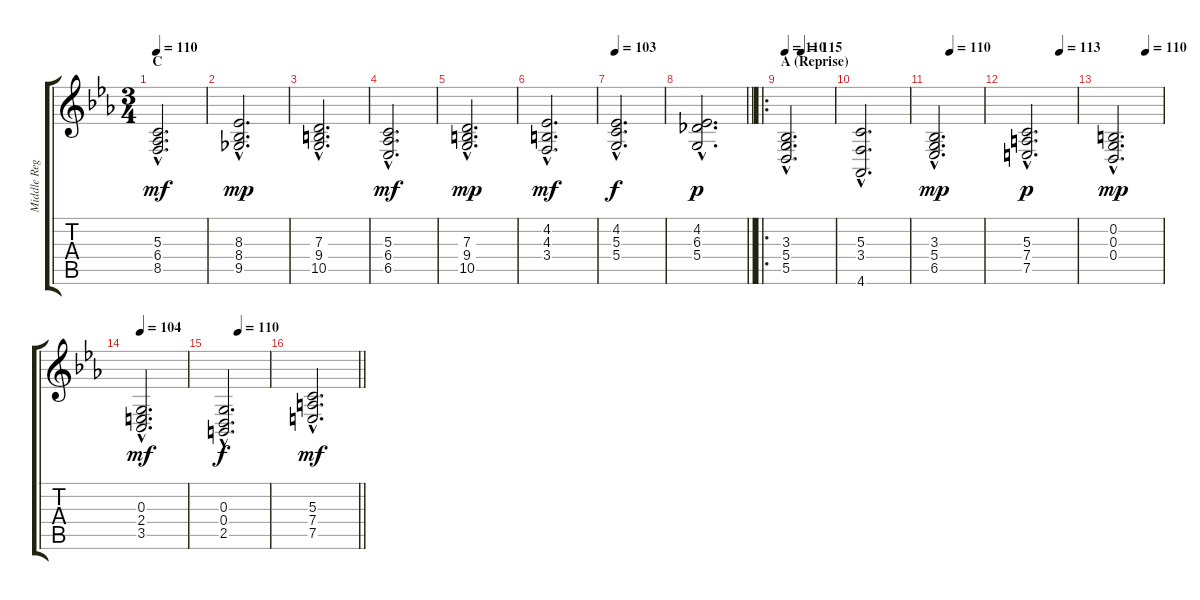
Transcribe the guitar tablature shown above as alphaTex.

\track ("Middle Register" "Middle Reg") {instrument vibraphone}
\staff {score tabs}
\tuning (E4 B3 G3 D3 A2 E2) {hide}
\ts (3 4)
\section ("" "C")
\tempo 110
\clef g2
\ks cminor
(5.3{hac} 6.4{hac} 8.5{hac}).2{d dy mf} |
(8.3{hac} 8.4{hac} 9.5{hac}).2{d dy mp} |
(7.3{hac} 9.4{hac} 10.5{hac}).2{d} |
(5.3{hac} 6.4{hac} 6.5{hac}).2{d dy mf} |
(7.3{hac} 9.4{hac} 10.5{hac}).2{d dy mp} |
(4.2{hac} 4.3{hac} 3.4{hac}).2{d dy mf} |
\tempo 103
(4.2{hac} 5.3{hac} 5.4{hac}).2{d dy f} |
\barLineRight lightlight
(4.2{hac} 6.3{hac} 5.4{hac}).2{d dy p} |
\ro
\section ("" "A (Reprise)")
\tempo 110
\tempo (115 0.3333333333333333)
(3.3{hac} 5.4{hac} 5.5{hac}).2{d} |
(5.3{hac} 3.4{hac} 4.6{hac}).2{d} |
\tempo (110 0.3333333333333333)
(3.3{hac} 5.4{hac} 6.5{hac}).2{d dy mp} |
\tempo (113 0.6666666666666666)
(5.3{hac} 7.4{hac} 7.5{hac}).2{d dy p} |
\tempo (110 0.6666666666666666)
(0.2{hac} 0.3{hac} 0.4{hac}).2{d dy mp} |
\tempo 104
(0.3{hac} 2.4{hac} 3.5{hac}).2{d dy mf} |
\tempo (110 0.3333333333333333)
(0.3{hac} 0.4{hac} 2.5{hac}).2{d dy f} |
\barLineRight lightlight
(5.3{hac} 7.4{hac} 7.5{hac}).2{d dy mf}
